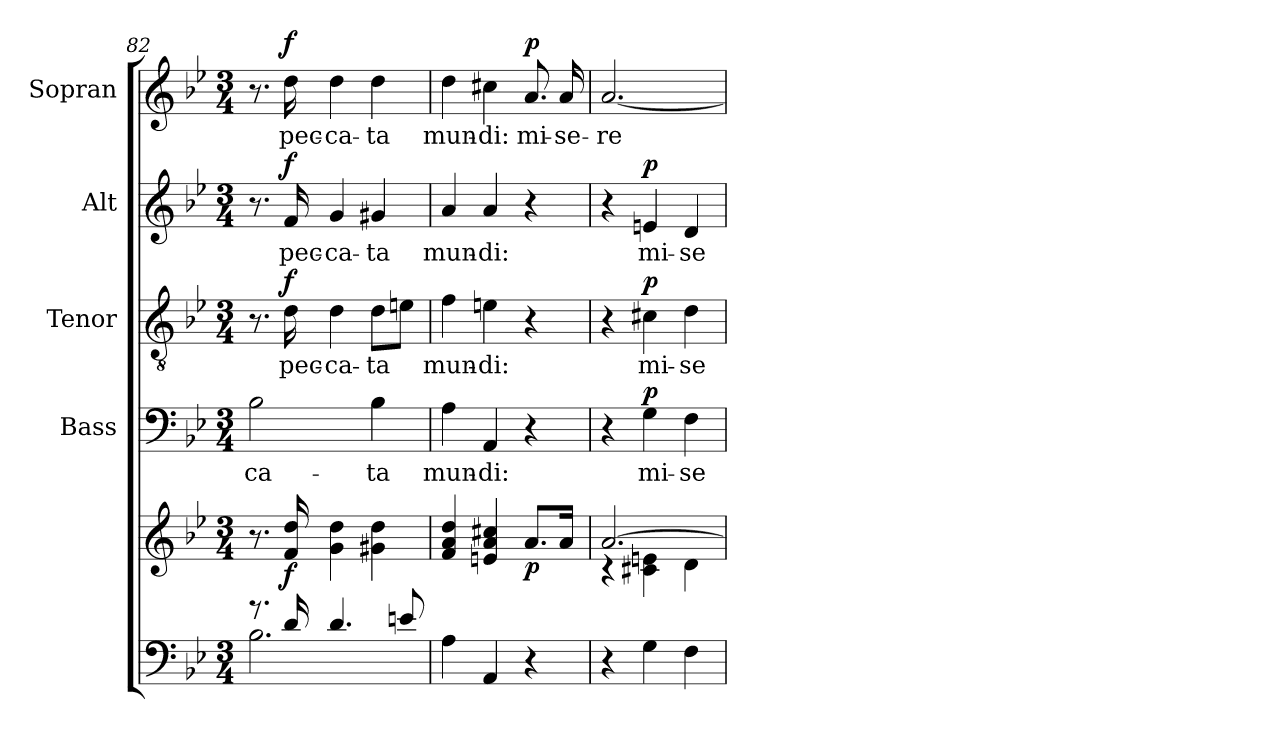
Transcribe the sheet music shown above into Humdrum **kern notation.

**kern	**kern	**dynam	**kern	**text	**dynam	**kern	**text	**dynam	**kern	**text	**dynam	**kern	**text	**dynam
*part5	*part5	*part5	*part4	*part4	*part4	*part3	*part3	*part3	*part2	*part2	*part2	*part1	*part1	*part1
*staff6	*staff5	*staff5/6	*staff4	*staff4	*staff4	*staff3	*staff3	*staff3	*staff2	*staff2	*staff2	*staff1	*staff1	*staff1
*	*	*	*I"Bass	*	*	*I"Tenor	*	*	*I"Alt	*	*	*I"Sopran	*	*
*	*	*	*I'B.	*	*	*I'T.	*	*	*I'A.	*	*	*I'S.	*	*
*clefF4	*clefG2	*	*clefF4	*	*	*clefGv2	*	*	*clefG2	*	*	*clefG2	*	*
*k[b-e-]	*k[b-e-]	*	*k[b-e-]	*	*	*k[b-e-]	*	*	*k[b-e-]	*	*	*k[b-e-]	*	*
*B-:	*B-:	*	*B-:	*	*	*B-:	*	*	*B-:	*	*	*B-:	*	*
*M3/4	*M3/4	*	*M3/4	*	*	*M3/4	*	*	*M3/4	*	*	*M3/4	*	*
=82	=82	=82	=82	=82	=82	=82	=82	=82	=82	=82	=82	=82	=82	=82
*^	*	*	*	*	*	*	*	*	*	*	*	*	*	*
!	!	!	!	!	!LO:LY:b	!	!	!	!	!	!	!	!	!	!
8.rf	2.B-\	8.r	.	2B-\	-ca-	.	8.r	.	.	8.r	.	.	8.r	.	.
!	!	!	!LO:DY:b	!	!	!	!	!LO:LY:b	!LO:DY:a	!	!LO:LY:b	!LO:DY:a	!	!LO:LY:b	!LO:DY:a
16d/	.	16f/ 16dd/	f	.	.	.	16d\	pec-	f	16f/	pec-	f	16dd\	pec-	f
!	!	!	!	!	!	!	!	!LO:LY:b	!	!	!LO:LY:b	!	!	!LO:LY:b	!
4.d/	.	4g\ 4dd\	.	.	.	.	4d\	-ca-	.	4g/	-ca-	.	4dd\	-ca-	.
!	!	!	!	!	!LO:LY:b	!	!	!LO:LY:b	!	!	!LO:LY:b	!	!	!LO:LY:b	!
.	.	4g#X\ 4dd\	.	4B-\	-ta	.	8d\L	-ta	.	4g#X/	-ta	.	4dd\	-ta	.
8en/	.	.	.	.	.	.	8en\J	.	.	.	.	.	.	.	.
*v	*v	*	*	*	*	*	*	*	*	*	*	*	*	*	*
=83	=83	=83	=83	=83	=83	=83	=83	=83	=83	=83	=83	=83	=83	=83
!	!	!	!	!LO:LY:b	!	!	!LO:LY:b	!	!	!LO:LY:b	!	!	!LO:LY:b	!
4A\	4f/ 4a/ 4dd/	.	4A\	mun-	.	4f\	mun-	.	4a/	mun-	.	4dd\	mun-	.
!	!	!	!	!LO:LY:b	!	!	!LO:LY:b	!	!	!LO:LY:b	!	!	!LO:LY:b	!
4AA/	4en/ 4a/ 4cc#X/	.	4AA/	-di:	.	4en\	-di:	.	4a/	-di:	.	4cc#X\	-di:	.
!	!	!LO:DY:b	!	!	!	!	!	!	!	!	!	!	!LO:LY:b	!LO:DY:a
4r	8.a/L	p	4r	.	.	4r	.	.	4r	.	.	8.a/	mi-	p
!	!	!	!	!	!	!	!	!	!	!	!	!	!LO:LY:b	!
.	16a/Jk	.	.	.	.	.	.	.	.	.	.	16a/	-se-	.
!!LO:LB:g=z
=84	=84	=84	=84	=84	=84	=84	=84	=84	=84	=84	=84	=84	=84	=84
*	*^	*	*	*	*	*	*	*	*	*	*	*	*	*
!	!	!	!	!	!	!	!	!	!	!	!	!	!	!LO:LY:b	!
4r	[>2.a/	4rc	.	4r	.	.	4r	.	.	4r	.	.	[2.a/	-re-	.
!	!	!	!	!	!LO:LY:b	!LO:DY:a	!	!LO:LY:b	!LO:DY:a	!	!LO:LY:b	!LO:DY:a	!	!	!
4G\	.	4c#X\ 4en\	.	4G\	mi-	p	4c#X\	mi-	p	4en/	mi-	p	.	.	.
!	!	!	!	!	!LO:LY:b	!	!	!LO:LY:b	!	!	!LO:LY:b	!	!	!	!
4F\	.	4d\	.	4F\	-se-	.	4d\	-se-	.	4d/	-se-	.	.	.	.
*	*v	*v	*	*	*	*	*	*	*	*	*	*	*	*	*
=	=	=	=	=	=	=	=	=	=	=	=	=	=	=
*-	*-	*-	*-	*-	*-	*-	*-	*-	*-	*-	*-	*-	*-	*-
